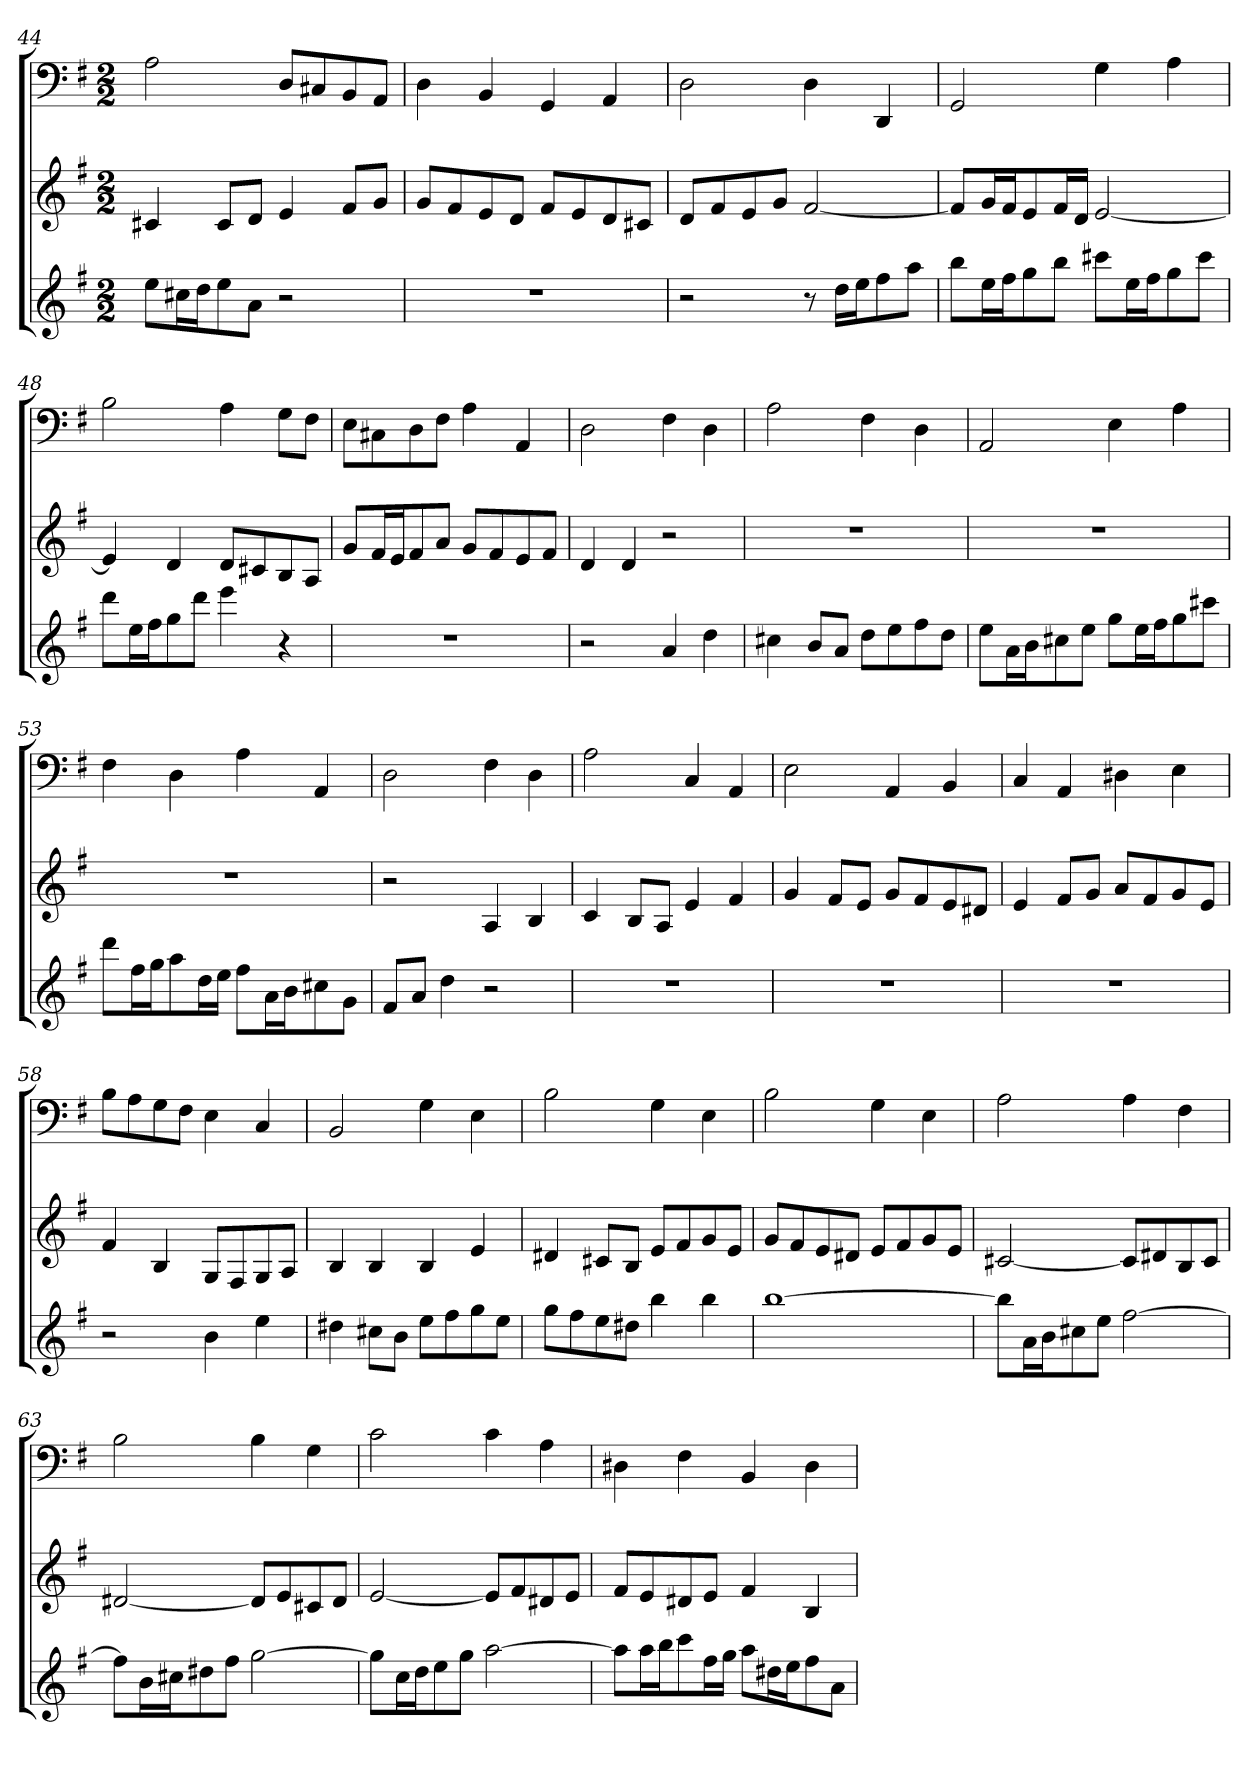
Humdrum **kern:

**kern	**kern	**kern
*part3	*part2	*part1
*staff3	*staff2	*staff1
*k[f#]	*k[f#]	*k[f#]
*G:	*G:	*G:
*M2/2	*M2/2	*M2/2
=44	=44	=44
8eeL	4c#X	2A
16cc#XL	.	.
16ddJ	.	.
8ee	8c#L	.
8aJ	8dJ	.
2r	4e	8DL
.	.	8C#X
.	8f#L	8BB
.	8gJ	8AAJ
=45	=45	=45
1r	8gL	4D
.	8f#	.
.	8e	4BB
.	8dJ	.
.	8f#L	4GG
.	8e	.
.	8d	4AA
.	8c#XJ	.
=46	=46	=46
2r	8dL	2D
.	8f#	.
.	8e	.
.	8gJ	.
8r	[2f#	4D
16ddLL	.	.
16eeJ	.	.
8ff#	.	4DD
8aaJ	.	.
=47	=47	=47
8bbL	8f#L]	2GG
16eeL	16gL	.
16ff#J	16f#J	.
8gg	8e	.
8bbJ	16f#L	.
.	16dJJ	.
8ccc#XL	[2e	4G
16eeL	.	.
16ff#J	.	.
8gg	.	4A
8ccc#J	.	.
=48	=48	=48
8dddL	4e]	2B
16eeL	.	.
16ff#J	.	.
8gg	4d	.
8dddJ	.	.
4eee	8dL	4A
.	8c#X	.
4r	8B	8GL
.	8AJ	8F#J
=49	=49	=49
1r	8gL	8EL
.	16f#L	8C#X
.	16eJ	.
.	8f#	8D
.	8aJ	8F#J
.	8gL	4A
.	8f#	.
.	8e	4AA
.	8f#J	.
=50	=50	=50
2r	4d	2D
.	4d	.
4a	2r	4F#
4dd	.	4D
=51	=51	=51
4cc#X	1r	2A
8bL	.	.
8aJ	.	.
8ddL	.	4F#
8ee	.	.
8ff#	.	4D
8ddJ	.	.
=52	=52	=52
8eeL	1r	2AA
16aL	.	.
16bJ	.	.
8cc#X	.	.
8eeJ	.	.
8ggL	.	4E
16eeL	.	.
16ff#J	.	.
8gg	.	4A
8ccc#XJ	.	.
=53	=53	=53
8dddL	1r	4F#
16ff#L	.	.
16ggJ	.	.
8aa	.	4D
16ddL	.	.
16eeJJ	.	.
8ff#L	.	4A
16aL	.	.
16bJ	.	.
8cc#X	.	4AA
8gJ	.	.
=54	=54	=54
8f#L	2r	2D
8aJ	.	.
4dd	.	.
2r	4A	4F#
.	4B	4D
=55	=55	=55
1r	4c	2A
.	8BL	.
.	8AJ	.
.	4e	4C
.	4f#	4AA
=56	=56	=56
1r	4g	2E
.	8f#L	.
.	8eJ	.
.	8gL	4AA
.	8f#	.
.	8e	4BB
.	8d#XJ	.
=57	=57	=57
1r	4e	4C
.	8f#L	4AA
.	8gJ	.
.	8aL	4D#X
.	8f#	.
.	8g	4E
.	8eJ	.
=58	=58	=58
2r	4f#	8BL
.	.	8A
.	4B	8G
.	.	8F#J
4b	8GL	4E
.	8F#	.
4ee	8G	4C
.	8AJ	.
=59	=59	=59
4dd#X	4B	2BB
8cc#XL	4B	.
8bJ	.	.
8eeL	4B	4G
8ff#	.	.
8gg	4e	4E
8eeJ	.	.
=60	=60	=60
8ggL	4d#X	2B
8ff#	.	.
8ee	8c#XL	.
8dd#XJ	8BJ	.
4bb	8eL	4G
.	8f#	.
4bb	8g	4E
.	8eJ	.
=61	=61	=61
[1bb	8gL	2B
.	8f#	.
.	8e	.
.	8d#XJ	.
.	8eL	4G
.	8f#	.
.	8g	4E
.	8eJ	.
=62	=62	=62
8bbL]	[2c#X	2A
16aL	.	.
16bJ	.	.
8cc#X	.	.
8eeJ	.	.
[2ff#	8c#L]	4A
.	8d#X	.
.	8B	4F#
.	8c#J	.
=63	=63	=63
8ff#L]	[2d#X	2B
16bL	.	.
16cc#XJ	.	.
8dd#X	.	.
8ff#J	.	.
[2gg	8d#L]	4B
.	8e	.
.	8c#X	4G
.	8d#J	.
=64	=64	=64
8ggL]	[2e	2c
16ccL	.	.
16ddJ	.	.
8ee	.	.
8ggJ	.	.
[2aa	8eL]	4c
.	8f#	.
.	8d#X	4A
.	8eJ	.
=65	=65	=65
8aaL]	8f#L	4D#X
16aaL	8e	.
16bbJ	.	.
8ccc	8d#X	4F#
16ff#L	8eJ	.
16ggJJ	.	.
8aaL	4f#	4BB
16dd#XL	.	.
16eeJ	.	.
8ff#	4B	4D#
8aJ	.	.
=	=	=
*-	*-	*-
